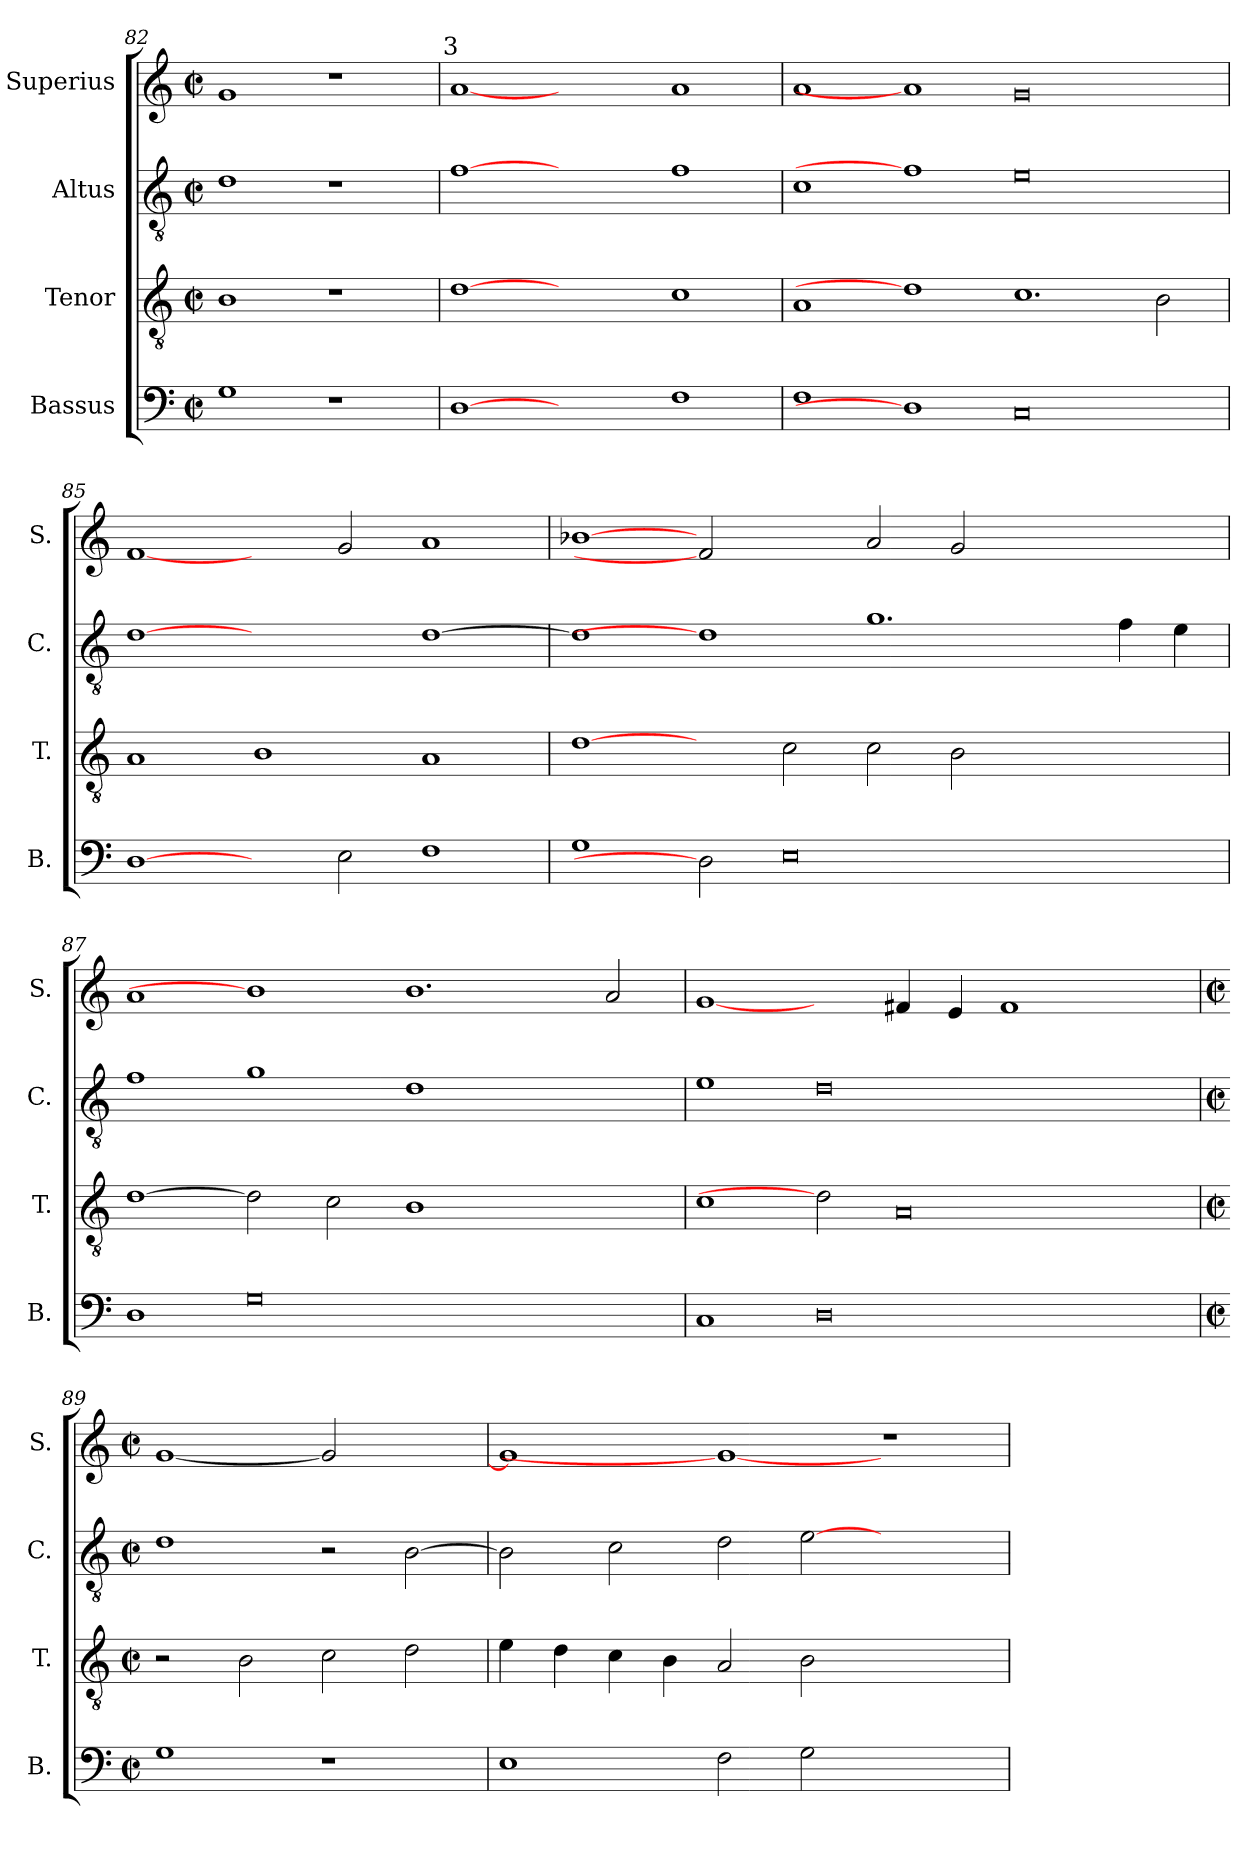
**kern	**kern	**kern	**kern
*part4	*part3	*part2	*part1
*staff4	*staff3	*staff2	*staff1
*I"Bassus	*I"Tenor	*I"Altus	*I"Superius
*I'B.	*I'T.	*I'C.	*I'S.
*clefF4	*clefGv2	*clefGv2	*clefG2
*	*ITrd7c12	*ITrd7c12	*
*k[]	*k[]	*k[]	*k[]
*C:	*C:	*C:	*C:
*M2/2	*M2/2	*M2/2	*M2/2
*met(c|)	*met(c|)	*met(c|)	*met(c|)
=82	=82	=82	=82
1Gi	1BBi	1Di	1gi
1r	1r	1r	1r
=83	=83	=83	=83
!	!	!	!LO:TX:cj:t=3
[1Di	[1Di	[1Fi	[1ai
1ryy	1ryy	1ryy	1ryy
1Fi	1Ci	1Fi	1ai
=84	=84	=84	=84
1Fi	1AAi	1Ci	1ai
1Di]	1Di]	1Fi]	1ai]
0Ci	1.Ci	0Ei	0gi
.	2BBi\	.	.
!!LO:LB:g=z
=85	=85	=85	=85
[1Di	1AAi	[1Di	[1fi
2ryy	1BBi	1ryy	2ryy
2Ei\	.	.	2gi/
1Fi	1AAi	[>1Di	1ai
=86	=86	=86	=86
1Gi	[1Di	1Di]	[1b-Xi
2Di]	2ryy	1Di]	2fi]
0Ei	2Ci\	.	2ryy
.	2Ci\	1.Gi	2ai/
.	2BBi\	.	2gi/
.	1ryy	.	1ryy
2ryy	.	4Fi\	.
.	.	4Ei\	.
=87	=87	=87	=87
1Di	[1Di	1Fi	1ai
0Gi	2Di]	1Gi	1b-i]
.	2Ci\	.	.
.	1BBi	1Di	1.bi
1ryy	1ryy	1ryy	.
.	.	.	2ai/
=88	=88	=88	=88
1Ci	1Ci	1Ei	[1gi
0Di	2Di]	0Di	2ryy
.	0AAi	.	4f#Xi/
.	.	.	4ei/
.	.	.	1f#i
2ryy	.	2ryy	2ryy
!!LO:PB:g=z
=89	=89	=89	=89
*M2/2	*M2/2	*M2/2	*M2/2
*met(c|)	*met(c|)	*met(c|)	*met(c|)
1Gi	2r	1Di	[<1gi
.	2BBi\	.	.
1r	2Ci\	2r	2gi]
.	2Di\	[>2BBi\	2ryy
=90	=90	=90	=90
1Ei	4Ei\	2BBi\]	1gi]
.	4Di\	.	.
.	4Ci\	2Ci\	.
.	4BBi\	.	.
2Fi\	2AAi/	2Di\	1gi_
2Gi\	2BBi\	[>2Ei\	.
1ryy	1ryy	1ryy	1r
=	=	=	=
*-	*-	*-	*-
